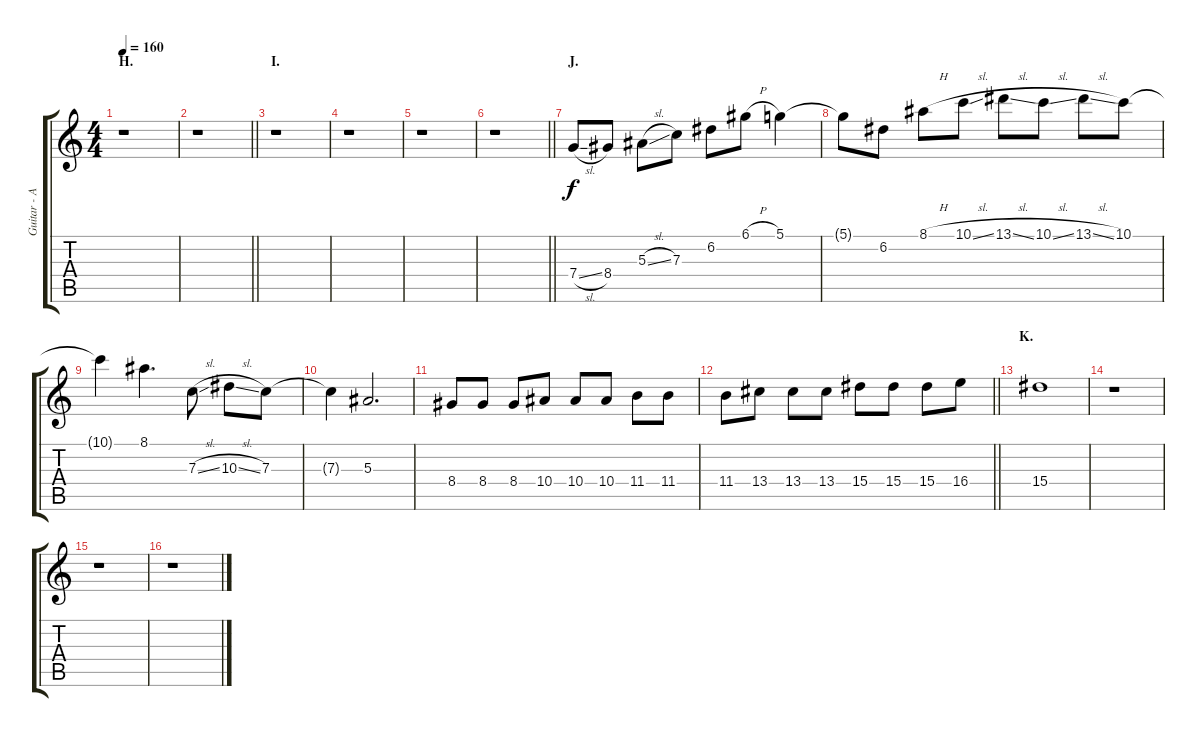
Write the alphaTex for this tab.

\track ("Guitar - Aux. Gtr. - Right" "Guitar - A") {instrument distortionguitar}
\staff {score tabs}
\tuning (D4 A3 F3 C3 G2 C2) {hide}
\ts (4 4)
\section ("" "H.")
\tempo 160
\clef g2
\ks c
r.1{dy f} |
\barLineRight lightlight
r.1 |
\section ("" "I.")
r.1 |
r.1 |
r.1 |
\barLineRight lightlight
r.1 |
\section ("" "J.")
7.4{sl}.8 8.4.8 5.3{sl}.8 7.3.8 6.2.8 6.1{h}.8 5.1.4 |
5.1{t}.8 6.2.8 8.1{h}.8 10.1{sl}.8 13.1{sl}.8 10.1{sl}.8 13.1{sl}.8 10.1.8 |
10.1{t}.4 8.1.4{d} 7.3{sl}.8 10.3{sl}.8 7.3.8 |
7.3{t}.4 5.3.2{d} |
8.4.8 8.4.8 8.4.8 10.4.8 10.4.8 10.4.8 11.4.8 11.4.8 |
\barLineRight lightlight
11.4.8 13.4.8 13.4.8 13.4.8 15.4.8 15.4.8 15.4.8 16.4.8 |
\section ("" "K.")
15.4.1{volume 0} |
r.1{volume 14} |
r.1 |
r.1
